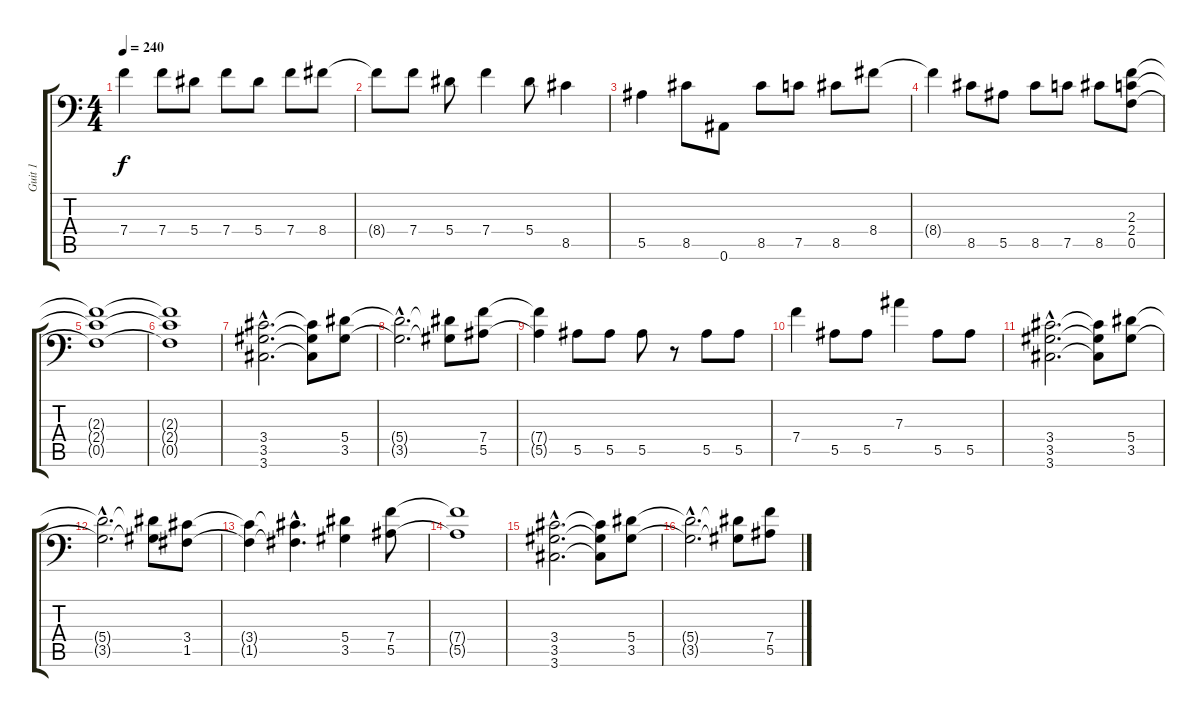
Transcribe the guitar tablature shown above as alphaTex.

\track ("Guit 1" "Guit 1") {instrument distortionguitar}
\staff {score tabs}
\tuning (C4 G3 Eb3 Bb2 F2 Bb1) {hide}
\ts (4 4)
\tempo 240
\clef f4
\ks c
7.4{t}.4{dy f} 7.4.8 5.4.8 7.4.8 5.4.8 7.4.8 8.4.8 |
8.4{t}.8 7.4.8 5.4.8 7.4.4 5.4.8 8.5.4 |
5.5.4 8.5.8 0.6.8 8.5.8 7.5.8 8.5.8 8.4.8 |
8.4{t}.4 8.5.8 5.5.8 8.5.8 7.5.8 8.5.8 (2.3 2.4 0.5).8 |
(2.3{t} 2.4{t} 0.5{t}).1 |
(2.3{t} 2.4{t} 0.5{t}).1 |
(3.4{hac} 3.5{hac} 3.6{hac}).2{d} (3.4{t} 3.5{t} 3.6{t}).8 (5.4 3.5).8 |
(5.4{hac t} 3.5{hac t}).2{d} (5.4{t} 3.5{t}).8 (7.4 5.5).8 |
(7.4{t} 5.5{t}).4 5.5.8 5.5.8 5.5.8 r.8 5.5.8 5.5.8 |
7.4.4 5.5.8 5.5.8 7.3.4 5.5.8 5.5.8 |
(3.4{hac} 3.5{hac} 3.6{hac}).2{d} (3.4{t} 3.5{t} 3.6{t}).8 (5.4 3.5).8 |
(5.4{hac t} 3.5{hac t}).2{d} (5.4{t} 3.5{t}).8 (3.4 1.5).8 |
(3.4{t} 1.5{t}).4 (3.4{hac t} 1.5{hac t}).4{d} (5.4 3.5).4 (7.4 5.5).8 |
(7.4{t} 5.5{t}).1 |
(3.4{hac} 3.5{hac} 3.6{hac}).2{d} (3.4{t} 3.5{t} 3.6{t}).8 (5.4 3.5).8 |
(5.4{hac t} 3.5{hac t}).2{d} (5.4{t} 3.5{t}).8 (7.4 5.5).8
